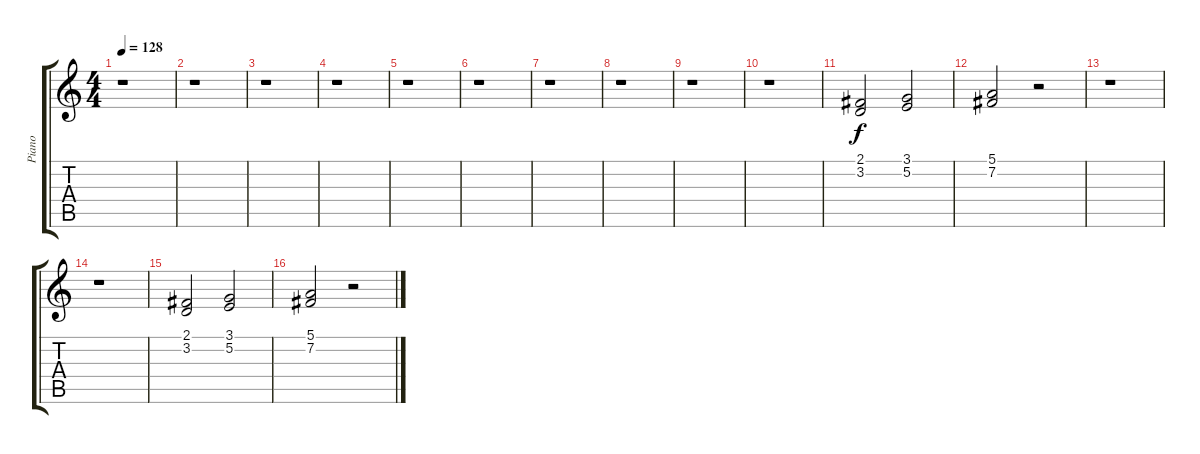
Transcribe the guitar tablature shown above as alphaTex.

\track ("Piano" "Piano") {instrument acousticgrandpiano}
\staff {score tabs}
\tuning (E4 B3 G3 D3 A2 E2) {hide}
\ts (4 4)
\tempo 128
\clef g2
\ks c
r.1{dy f} |
r.1 |
r.1 |
r.1 |
r.1 |
r.1 |
r.1 |
r.1 |
r.1 |
r.1 |
(2.1 3.2).2 (3.1 5.2).2 |
(5.1 7.2).2 r.2 |
r.1 |
r.1 |
(2.1 3.2).2 (3.1 5.2).2 |
(5.1 7.2).2 r.2
